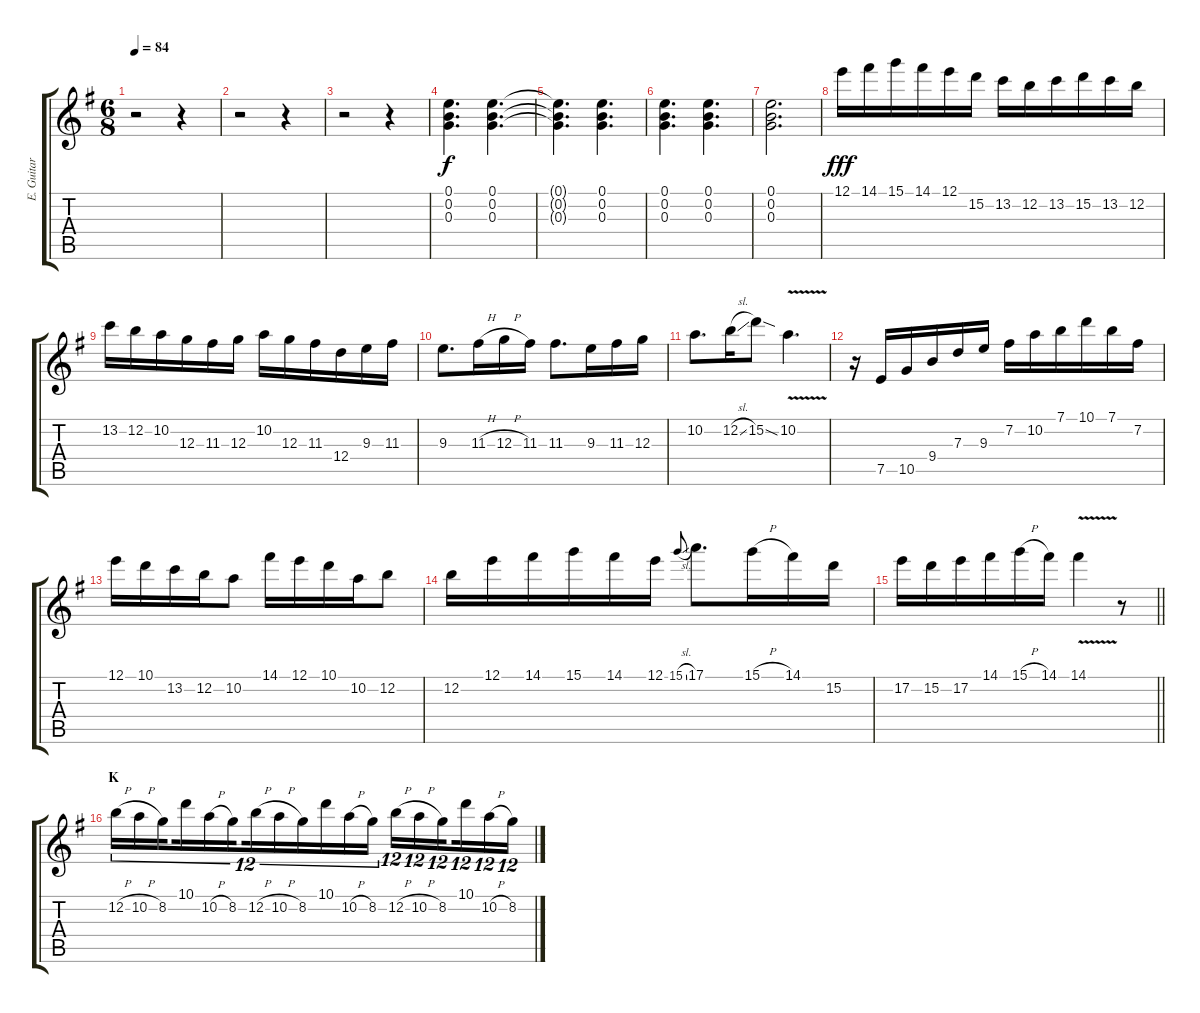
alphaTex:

\track ("E. Guitar I" "E. Guitar ") {instrument overdrivenguitar}
\staff {score tabs}
\tuning (E4 B3 G3 D3 A2 E2) {hide}
\ts (6 8)
\tempo 84
\clef g2
\ks g
r.2{dy f} r.4 |
r.2 r.4 |
r.2 r.4 |
(0.1 0.2 0.3).4{d} (0.1 0.2 0.3).4{d} |
(0.1{t} 0.2{t} 0.3{t}).4{d} (0.1 0.2 0.3).4{d} |
(0.1 0.2 0.3).4{d} (0.1 0.2 0.3).4{d} |
(0.1 0.2 0.3).2{d} |
12.1.16{dy fff} 14.1.16 15.1.16 14.1.16 12.1.16 15.2.16 13.2.16 12.2.16 13.2.16 15.2.16 13.2.16 12.2.16 |
13.2.16 12.2.16 10.2.16 12.3.16 11.3.16 12.3.16 10.2.16 12.3.16 11.3.16 12.4.16 9.3.16 11.3.16 |
9.3.8{d} 11.3{h}.16 12.3{h}.16 11.3.16 11.3.8{d} 9.3.16 11.3.16 12.3.16 |
10.2.8{d} 12.2{sl}.16 15.2{sod}.8 10.2{v}.4{d} |
r.16 7.5.16 10.5.16 9.4.16 7.3.16 9.3.16 7.2.16 10.2.16 7.1.16 10.1.16 7.1.16 7.2.16 |
12.1.16 10.1.16 13.2.16 12.2.16 10.2.8 14.1.16 12.1.16 10.1.16 10.2.16 12.2.8 |
12.2.16 12.1.16 14.1.16 15.1.16 14.1.16 12.1.16 15.1{sl}.8{gr onbeat} 17.1.8{d} 15.1{h}.16 14.1.16 15.2.16 |
\barLineRight lightlight
17.2.16 15.2.16 17.2.16 14.1.16 15.1{h}.16 14.1.16 14.1{v}.4 r.8 |
\section ("" "K")
12.2{h}.16{tu (12 8)} 10.2{h}.16{tu (12 8)} 8.2.16{tu (12 8) beam splitsecondary} 10.1.16{tu (12 8)} 10.2{h}.16{tu (12 8)} 8.2.16{tu (12 8) beam splitsecondary} 12.2{h}.16{tu (12 8)} 10.2{h}.16{tu (12 8)} 8.2.16{tu (12 8)} 10.1.16{tu (12 8)} 10.2{h}.16{tu (12 8)} 8.2.16{tu (12 8) beam splitsecondary} 12.2{h}.16{tu (12 8)} 10.2{h}.16{tu (12 8)} 8.2.16{tu (12 8) beam splitsecondary} 10.1.16{tu (12 8)} 10.2{h}.16{tu (12 8)} 8.2.16{tu (12 8)}
